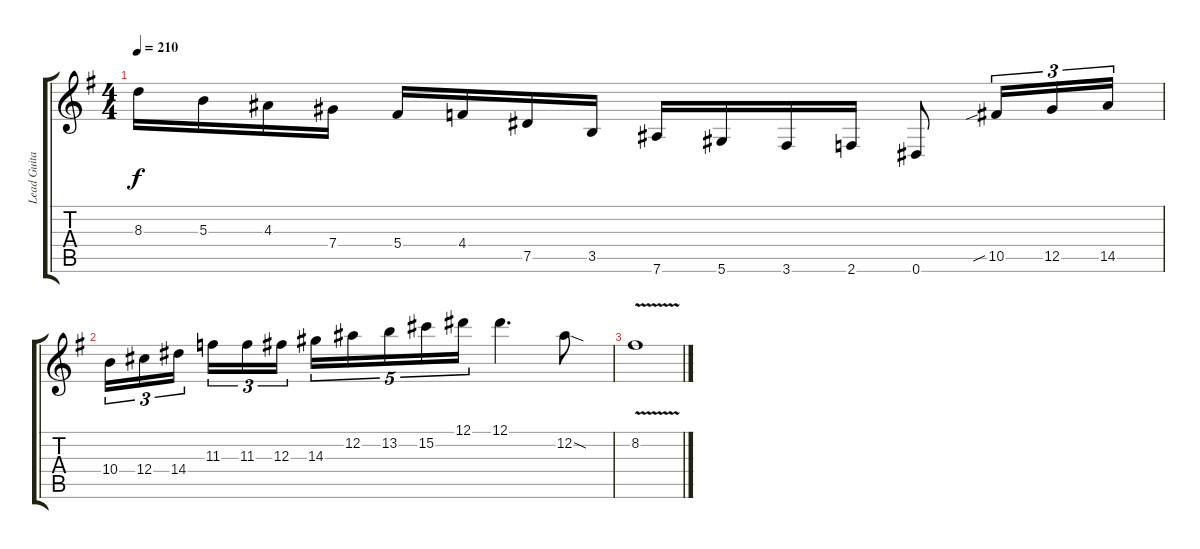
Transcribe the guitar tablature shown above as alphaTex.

\track ("Lead Guitar I (Malmsteen)" "Lead Guita") {instrument distortionguitar}
\staff {score tabs}
\tuning (Eb4 Bb3 Gb3 Db3 Ab2 Eb2) {hide}
\ts (4 4)
\tempo 210
\clef g2
\ks g
8.3.16{dy f} 5.3.16 4.3.16 7.4.16 5.4.16 4.4.16 7.5.16 3.5.16 7.6.16 5.6.16 3.6.16 2.6.16 0.6.8 10.5{sib}.16{tu (3 2)} 12.5.16{tu (3 2)} 14.5.16{tu (3 2)} |
10.4.16{tu (3 2)} 12.4.16{tu (3 2)} 14.4.16{tu (3 2) beam splitsecondary} 11.3.16{tu (3 2)} 11.3.16{tu (3 2)} 12.3.16{tu (3 2)} 14.3.16{tu (5 4)} 12.2.16{tu (5 4)} 13.2.16{tu (5 4)} 15.2.16{tu (5 4)} 12.1.16{tu (5 4)} 12.1.4{d} 12.2{sod}.8 |
8.2{v}.1
